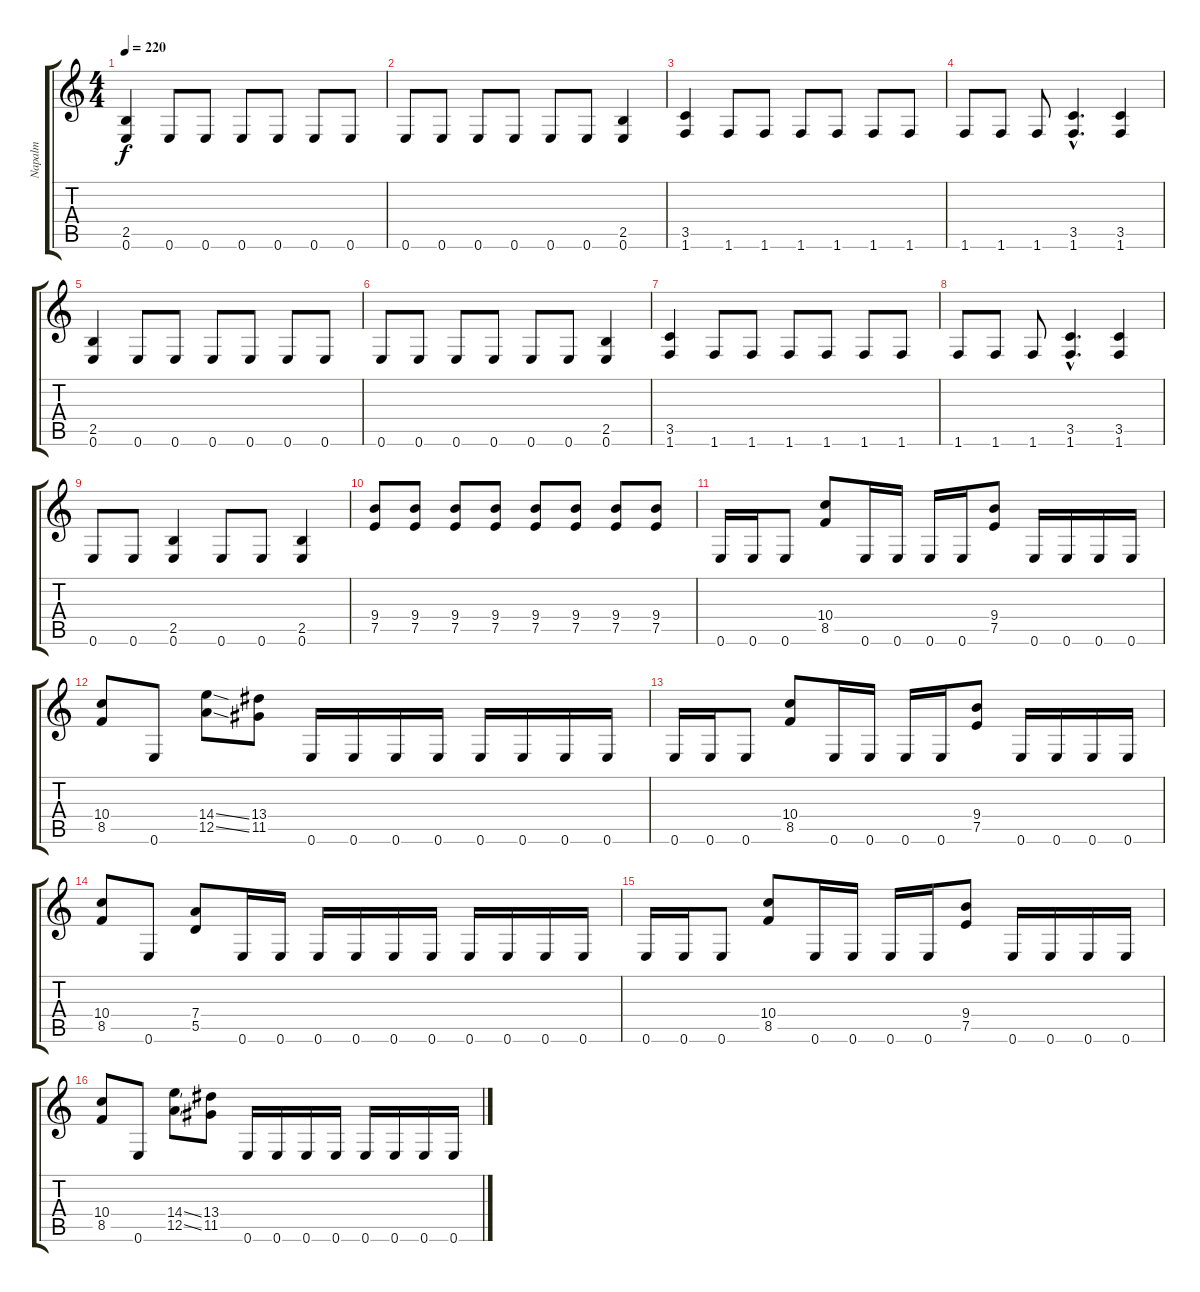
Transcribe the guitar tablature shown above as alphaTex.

\track ("Napalm" "Napalm") {instrument distortionguitar}
\staff {score tabs}
\tuning (E4 B3 G3 D3 A2 E2) {hide}
\ts (4 4)
\tempo 220
\clef g2
\ks c
(2.5 0.6).4{dy f} 0.6.8 0.6.8 0.6.8 0.6.8 0.6.8 0.6.8 |
0.6.8 0.6.8 0.6.8 0.6.8 0.6.8 0.6.8 (2.5 0.6).4 |
(3.5 1.6).4 1.6.8 1.6.8 1.6.8 1.6.8 1.6.8 1.6.8 |
1.6.8 1.6.8 1.6.8 (3.5{hac} 1.6{hac}).4{d} (3.5 1.6).4 |
(2.5 0.6).4 0.6.8 0.6.8 0.6.8 0.6.8 0.6.8 0.6.8 |
0.6.8 0.6.8 0.6.8 0.6.8 0.6.8 0.6.8 (2.5 0.6).4 |
(3.5 1.6).4 1.6.8 1.6.8 1.6.8 1.6.8 1.6.8 1.6.8 |
1.6.8 1.6.8 1.6.8 (3.5{hac} 1.6{hac}).4{d} (3.5 1.6).4 |
0.6.8 0.6.8 (2.5 0.6).4 0.6.8 0.6.8 (2.5 0.6).4 |
(9.4 7.5).8 (9.4 7.5).8 (9.4 7.5).8 (9.4 7.5).8 (9.4 7.5).8 (9.4 7.5).8 (9.4 7.5).8 (9.4 7.5).8 |
0.6.16 0.6.16 0.6.8 (10.4 8.5).8 0.6.16 0.6.16 0.6.16 0.6.16 (9.4 7.5).8 0.6.16 0.6.16 0.6.16 0.6.16 |
(10.4 8.5).8 0.6.8 (14.4{ss} 12.5{ss}).8 (13.4 11.5).8 0.6.16 0.6.16 0.6.16 0.6.16 0.6.16 0.6.16 0.6.16 0.6.16 |
0.6.16 0.6.16 0.6.8 (10.4 8.5).8 0.6.16 0.6.16 0.6.16 0.6.16 (9.4 7.5).8 0.6.16 0.6.16 0.6.16 0.6.16 |
(10.4 8.5).8 0.6.8 (7.4 5.5).8 0.6.16 0.6.16 0.6.16 0.6.16 0.6.16 0.6.16 0.6.16 0.6.16 0.6.16 0.6.16 |
0.6.16 0.6.16 0.6.8 (10.4 8.5).8 0.6.16 0.6.16 0.6.16 0.6.16 (9.4 7.5).8 0.6.16 0.6.16 0.6.16 0.6.16 |
(10.4 8.5).8 0.6.8 (14.4{ss} 12.5{ss}).8 (13.4 11.5).8 0.6.16 0.6.16 0.6.16 0.6.16 0.6.16 0.6.16 0.6.16 0.6.16
